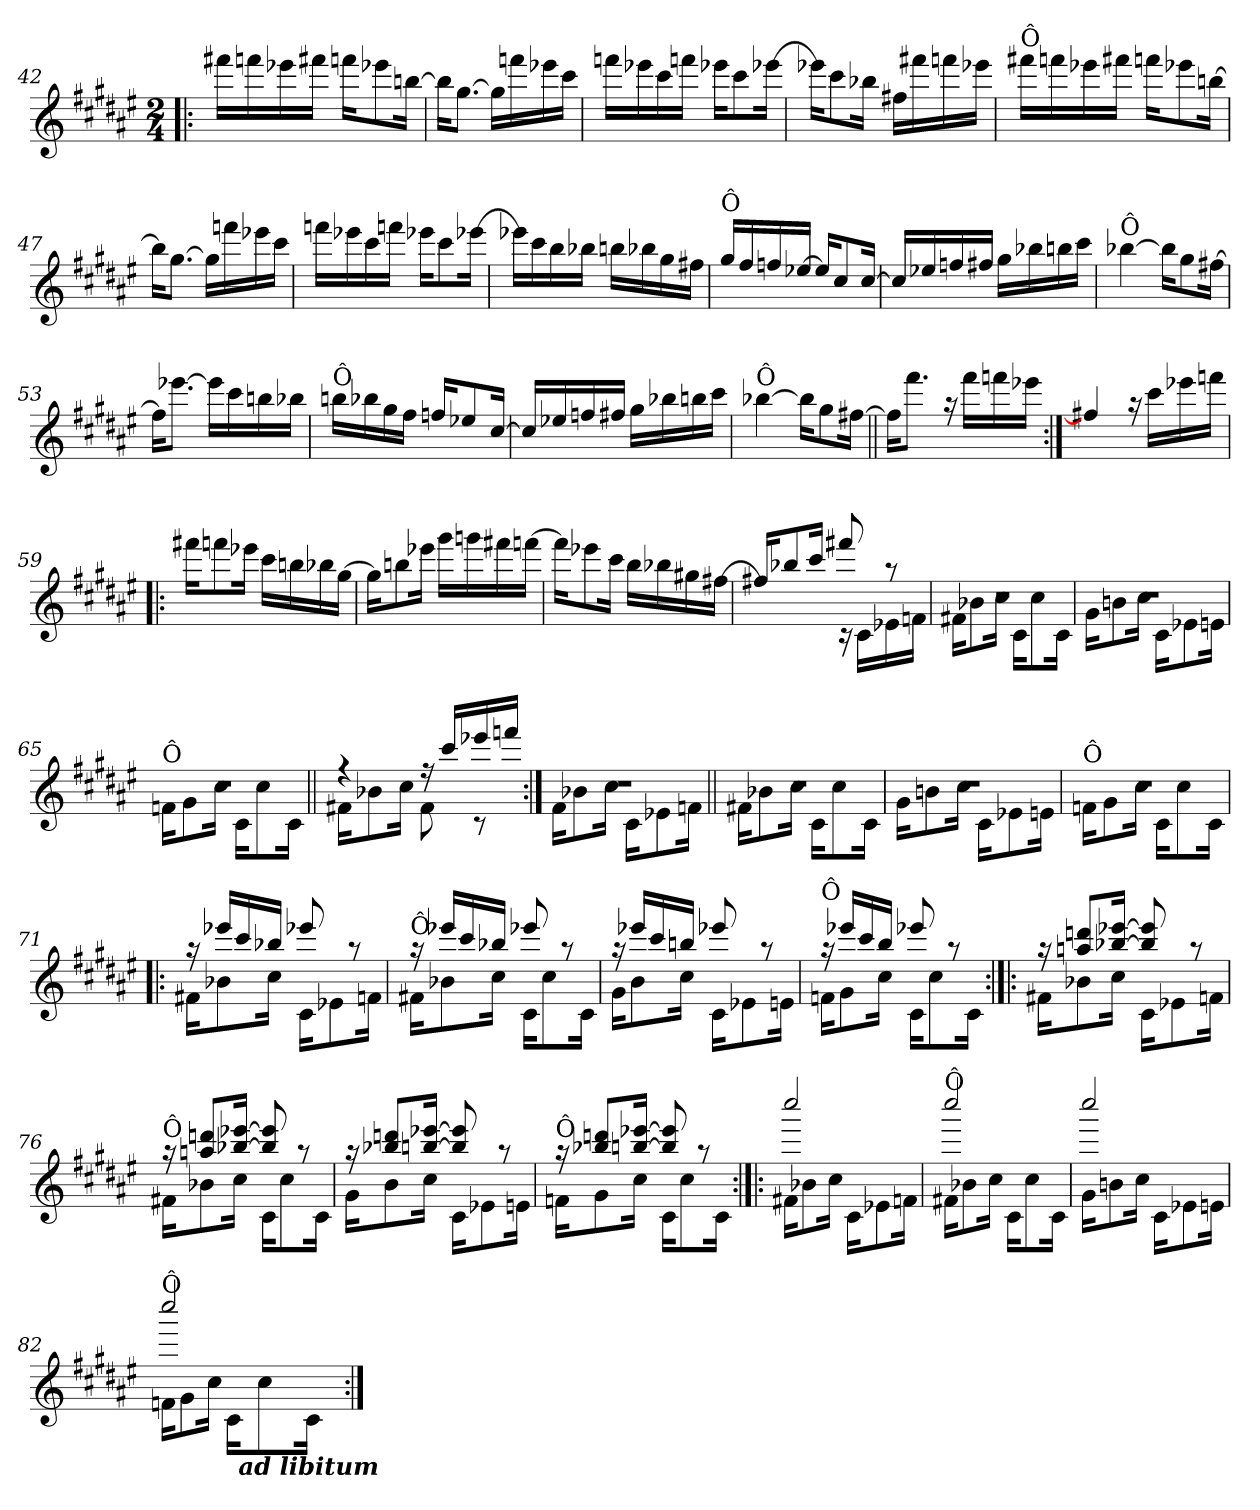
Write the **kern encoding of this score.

**kern
*part1
*staff1
!!LO:LB:g=z
*clefG2
*k[f#c#g#d#a#e#]
*F#:
*M2/4
=42!|:
*^
16fff#X\LL	2ryy
16fffn\	.
16eee-X\	.
16fff#X\JJ	.
16fffn\KL	.
8eee-X\	.
[<16bbn\Jk	.
=43	=43
16bbn\KL]	2ryy
[<8.gg#\J	.
16gg#\LL]	.
16fffn\	.
16eee-X\	.
16ccc#\JJ	.
=44	=44
16fffn\LL	2ryy
16eee-X\	.
16ccc#\	.
16fffn\JJ	.
16eee-X\KL	.
8ccc#\	.
[<16eee-X\Jk	.
=45	=45
16eee-X\KL]	2ryy
8ccc#\	.
16bb-X\Jk	.
16ff#X\LL	.
16fff#X\	.
16fffn\	.
16eee-X\JJ	.
=46	=46
!LO:TX:a:t=Ô	!
16fff#X\LL	2ryy
16fffn\	.
16eee-X\	.
16fff#X\JJ	.
16fffn\KL	.
8eee-X\	.
[<16bbn\Jk	.
!!LO:LB:g=z	!!
=47	=47
16bb\KL]	2ryy
[<8.gg#\J	.
16gg#\LL]	.
16fffn\	.
16eee-X\	.
16ccc#\JJ	.
=48	=48
16fffn\LL	2ryy
16eee-X\	.
16ccc#\	.
16fffn\JJ	.
16eee-X\KL	.
8ccc#\	.
[<16eee-X\Jk	.
=49	=49
16eee-X\LL]	2ryy
16ccc#\	.
16bb\	.
16bb-X\JJ	.
16bbn\LL	.
16bb-X\	.
16gg#\	.
16ff#X\JJ	.
=50	=50
!LO:TX:a:t=Ô	!
16gg#/LL	2ryy
16ff#/	.
16ffn/	.
[>16ee-X/JJ	.
16ee-/KL]	.
8cc#/	.
[>16cc#/Jk	.
=51	=51
16cc#/LL]	2ryy
16ee-X/	.
16ffn/	.
16ff#X/JJ	.
16gg#\LL	.
16bb-X\	.
16bbn\	.
16ccc#\JJ	.
=52	=52
!LO:TX:a:t=Ô	!
[<4bb-X\	2ryy
16bb-\KL]	.
8gg#\	.
[<16ff#X\Jk	.
!!LO:LB:g=z	!!
=53	=53
16ff#\KL]	2ryy
[<8.eee-X\J	.
16eee-\LL]	.
16ccc#\	.
16bbn\	.
16bb-X\JJ	.
=54	=54
!LO:TX:a:t=Ô	!
16bbn\LL	2ryy
16bb-X\	.
16gg#\	.
16ff#\JJ	.
16ffn/KL	.
8ee-X/	.
[>16cc#/Jk	.
=55	=55
16cc#/LL]	2ryy
16ee-X/	.
16ffn/	.
16ff#X/JJ	.
16gg#\LL	.
16bb-X\	.
16bbn\	.
16ccc#\JJ	.
=56	=56
!LO:TX:a:t=Ô	!
[<4bb-X\	2ryy
16bb-\KL]	.
8gg#\	.
[<16ff#X\Jk	.
=57||	=57||
16ff#\KL]	2ryy
8.fff#\J	.
16raa	.
16fff#\LL	.
16fffn\	.
16eee-X\JJ	.
=58:|!	=58:|!
4ff#X/]	2ryy
16raa	.
16ccc#\LL	.
16eee-X\	.
16fffn\JJ	.
!!LO:LB:g=z	!!
=59!|:	=59!|:
16fff#X\KL	2ryy
8fffn\	.
16eee-X\Jk	.
16ccc#\LL	.
16bbn\	.
16bb-X\	.
[<16gg#\JJ	.
=60	=60
16gg#\KL]	2ryy
8bbn\	.
16eee-X\Jk	.
16ggg#\LL	.
16gggn\	.
16fff#X\	.
[<16fffn\JJ	.
=61	=61
16fffn\KL]	2ryy
8eee-X\	.
16ccc#\Jk	.
16bb\LL	.
16bb-X\	.
16gg#X\	.
[<16ff#X\JJ	.
=62	=62
*	*^
16ff#X/KL]	4ryy	2ryy
8bb-X/	.	.
16ccc#/Jk	.	.
8fff#X/	16rc	.
.	16c#!\LL	.
8raa	16e-X!\	.
.	16fn!\JJ	.
=63	=63	=63
2r	16f#X!\KL	2ryy
.	8b-X!\	.
.	16cc#!\Jk	.
.	16c#!\KL	.
.	8cc#!\	.
.	16c#!\Jk	.
!!LO:LB:g=z	!!	!!
=64	=64	=64
2r	16g#!\KL	2ryy
.	8bn!\	.
.	16cc#!\Jk	.
.	16c#!\KL	.
.	8e-X!\	.
.	16en!\Jk	.
=65	=65	=65
!LO:TX:a:t=Ô	!	!
2r	16fn!\KL	2ryy
.	8g#!\	.
.	16cc#!\Jk	.
.	16c#!\KL	.
.	8cc#!\	.
.	16c#!\Jk	.
=66||	=66||	=66||
4rff	16f#X!\KL	2ryy
.	8b-X!\	.
.	16cc#!\Jk	.
16rff	8f#!\	.
16ccc#/LL	.	.
16eee-X/	8rc	.
16fffn/JJ	.	.
=67:|!	=67:|!	=67:|!
2r	16f#!\KL	2ryy
.	8b-X!\	.
.	16cc#!\Jk	.
.	16c#!\KL	.
.	8e-X!\	.
.	16fn!\Jk	.
=68||	=68||	=68||
2r	16f#X!\KL	2ryy
.	8b-X!\	.
.	16cc#!\Jk	.
.	16c#!\KL	.
.	8cc#!\	.
.	16c#!\Jk	.
!!LO:LB:g=z	!!	!!
=69	=69	=69
2r	16g#!\KL	2ryy
.	8bn!\	.
.	16cc#!\Jk	.
.	16c#!\KL	.
.	8e-X!\	.
.	16en!\Jk	.
=70	=70	=70
!LO:TX:a:t=Ô	!	!
2r	16fn!\KL	2ryy
.	8g#!\	.
.	16cc#!\Jk	.
.	16c#!\KL	.
.	8cc#!\	.
.	16c#!\Jk	.
=71!|:	=71!|:	=71!|:
16raa	16f#X!\KL	2ryy
16eee-X/LL	8b-X!\	.
16ccc#/	.	.
16bb-X/JJ	16cc#!\Jk	.
8eee-X/	16c#!\KL	.
.	8e-X!\	.
8raa	.	.
.	16fn!\Jk	.
=72	=72	=72
!LO:TX:a:t=Ô	!	!
16raa	16f#X!\KL	2ryy
16eee-X/LL	8b-X!\	.
16ccc#/	.	.
16bb-X/JJ	16cc#!\Jk	.
8eee-X/	16c#!\KL	.
.	8cc#!\	.
8raa	.	.
.	16c#!\Jk	.
=73	=73	=73
16raa	16g#!\KL	2ryy
16eee-X/LL	8b!\	.
16ccc#/	.	.
16bbn/JJ	16cc#!\Jk	.
8eee-X/	16c#!\KL	.
.	8e-X!\	.
8raa	.	.
.	16en!\Jk	.
!!LO:LB:g=z	!!	!!
=74	=74	=74
!LO:TX:a:t=Ô	!	!
16raa	16fn!\KL	2ryy
16eee-X/LL	8g#!\	.
16ccc#/	.	.
16bb/JJ	16cc#!\Jk	.
8eee-X/	16c#!\KL	.
.	8cc#!\	.
8raa	.	.
.	16c#!\Jk	.
=75:|!|:	=75:|!|:	=75:|!|:
16raa	16f#X!\KL	2ryy
8aan/ 8dddn/L	8b-X!\	.
[>16bb-X/ [>16eee-X/Jk	16cc#!\Jk	.
8bb-/] 8eee-/]	16c#!\KL	.
.	8e-X!\	.
8raa	.	.
.	16fn!\Jk	.
=76	=76	=76
!LO:TX:a:t=Ô	!	!
16raa	16f#X!\KL	2ryy
8aan/ 8dddn/L	8b-X!\	.
[>16bb-X/ [>16eee-X/Jk	16cc#!\Jk	.
8bb-/] 8eee-/]	16c#!\KL	.
.	8cc#!\	.
8raa	.	.
.	16c#!\Jk	.
=77	=77	=77
16raa	16g#!\KL	2ryy
8bb-X/ 8dddn/L	8b!\	.
[>16bbn/ [>16eee-X/Jk	16cc#!\Jk	.
8bb/] 8eee-/]	16c#!\KL	.
.	8e-X!\	.
8raa	.	.
.	16en!\Jk	.
!!LO:LB:g=z	!!	!!
=78	=78	=78
!LO:TX:a:t=Ô	!	!
16raa	16fn!\KL	2ryy
8bb-X/ 8dddn/L	8g#!\	.
[>16bbn/ [>16eee-X/Jk	16cc#!\Jk	.
8bb/] 8eee-/]	16c#!\KL	.
.	8cc#!\	.
8raa	.	.
.	16c#!\Jk	.
=79:|!|:	=79:|!|:	=79:|!|:
2cccc#>/	16f#X!\KL	2ryy
.	8b-X!\	.
.	16cc#!\Jk	.
.	16c#!\KL	.
.	8e-X!\	.
.	16fn!\Jk	.
=80	=80	=80
!LO:TX:a:t=Ô	!	!
2cccc#>/	16f#X!\KL	2ryy
.	8b-X!\	.
.	16cc#!\Jk	.
.	16c#!\KL	.
.	8cc#!\	.
.	16c#!\Jk	.
=81	=81	=81
2cccc#>/	16g#!\KL	2ryy
.	8bn!\	.
.	16cc#!\Jk	.
.	16c#!\KL	.
.	8e-X!\	.
.	16en!\Jk	.
=82	=82	=82
!LO:TX:a:t=Ô	!	!
*	*	*^
2cccc#>/	16fn!\KL	2ryy	4ryy
.	8g#!\	.	.
.	16cc#!\Jk	.	.
.	16c#!\KL	.	32ryy
!	!	!	!LO:TX:b:Bi:t=ad libitum
.	.	.	8..ryy
.	8cc#!\	.	.
.	16c#!\Jk	.	.
*v	*v	*v	*v
=:|!
*-
